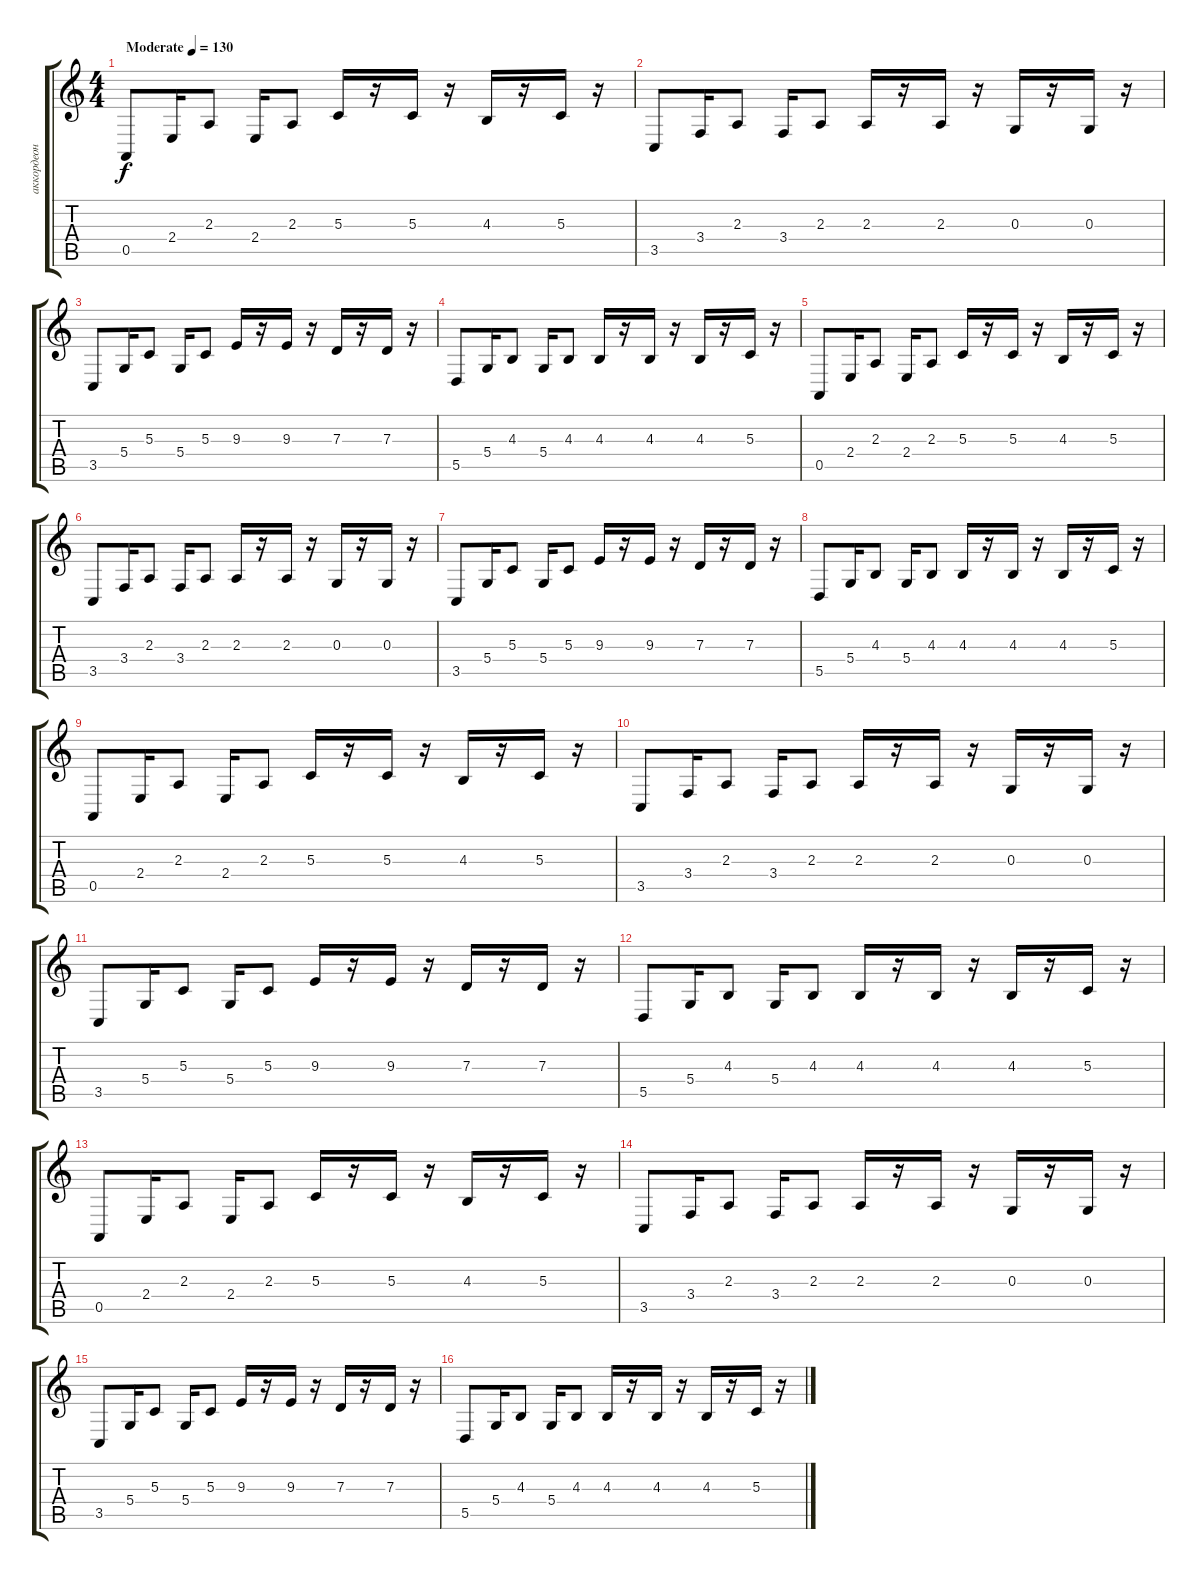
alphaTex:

\track ("аккордеон" "аккордеон") {instrument accordion}
\staff {score tabs}
\tuning (E4 B3 G3 D3 A2 E2) {hide}
\ts (4 4)
\tempo (130 "Moderate")
\clef g2
\ks c
0.5.8{dy f instrument accordion} 2.4.16 2.3.8 2.4.16 2.3.8 5.3.16 r.16 5.3.16 r.16 4.3.16 r.16 5.3.16 r.16 |
3.5.8 3.4.16 2.3.8 3.4.16 2.3.8 2.3.16 r.16 2.3.16 r.16 0.3.16 r.16 0.3.16 r.16 |
3.5.8 5.4.16 5.3.8 5.4.16 5.3.8 9.3.16 r.16 9.3.16 r.16 7.3.16 r.16 7.3.16 r.16 |
5.5.8 5.4.16 4.3.8 5.4.16 4.3.8 4.3.16 r.16 4.3.16 r.16 4.3.16 r.16 5.3.16 r.16 |
0.5.8 2.4.16 2.3.8 2.4.16 2.3.8 5.3.16 r.16 5.3.16 r.16 4.3.16 r.16 5.3.16 r.16 |
3.5.8 3.4.16 2.3.8 3.4.16 2.3.8 2.3.16 r.16 2.3.16 r.16 0.3.16 r.16 0.3.16 r.16 |
3.5.8 5.4.16 5.3.8 5.4.16 5.3.8 9.3.16 r.16 9.3.16 r.16 7.3.16 r.16 7.3.16 r.16 |
5.5.8 5.4.16 4.3.8 5.4.16 4.3.8 4.3.16 r.16 4.3.16 r.16 4.3.16 r.16 5.3.16 r.16 |
0.5.8 2.4.16 2.3.8 2.4.16 2.3.8 5.3.16 r.16 5.3.16 r.16 4.3.16 r.16 5.3.16 r.16 |
3.5.8 3.4.16 2.3.8 3.4.16 2.3.8 2.3.16 r.16 2.3.16 r.16 0.3.16 r.16 0.3.16 r.16 |
3.5.8 5.4.16 5.3.8 5.4.16 5.3.8 9.3.16 r.16 9.3.16 r.16 7.3.16 r.16 7.3.16 r.16 |
5.5.8 5.4.16 4.3.8 5.4.16 4.3.8 4.3.16 r.16 4.3.16 r.16 4.3.16 r.16 5.3.16 r.16 |
0.5.8 2.4.16 2.3.8 2.4.16 2.3.8 5.3.16 r.16 5.3.16 r.16 4.3.16 r.16 5.3.16 r.16 |
3.5.8 3.4.16 2.3.8 3.4.16 2.3.8 2.3.16 r.16 2.3.16 r.16 0.3.16 r.16 0.3.16 r.16 |
3.5.8 5.4.16 5.3.8 5.4.16 5.3.8 9.3.16 r.16 9.3.16 r.16 7.3.16 r.16 7.3.16 r.16 |
5.5.8 5.4.16 4.3.8 5.4.16 4.3.8 4.3.16 r.16 4.3.16 r.16 4.3.16 r.16 5.3.16 r.16
